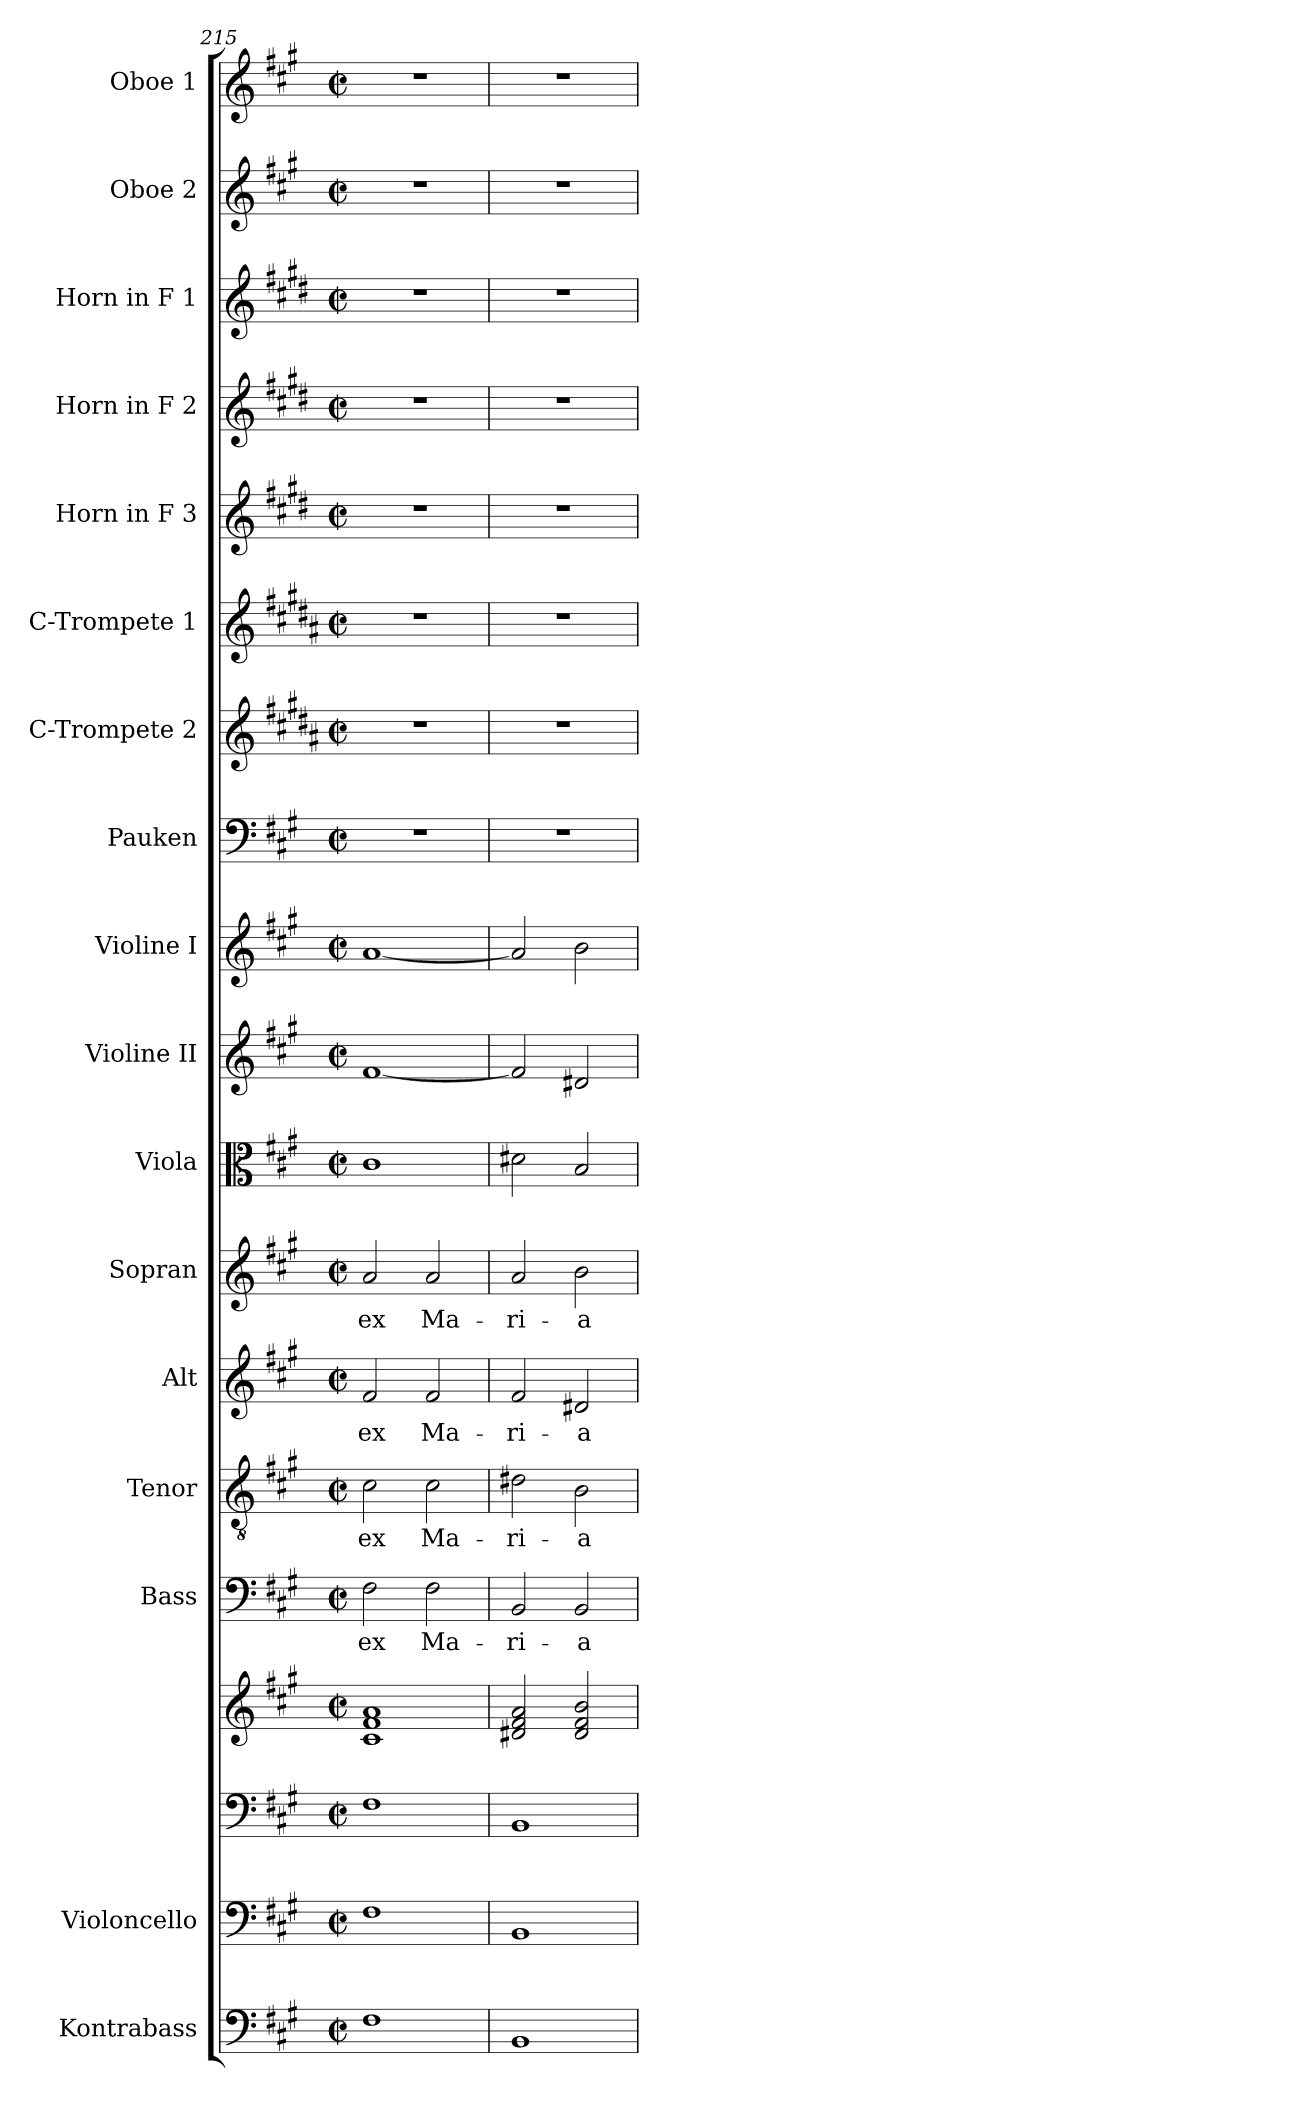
**kern	**kern	**kern	**kern	**kern	**text	**kern	**text	**kern	**text	**kern	**text	**kern	**kern	**kern	**kern	**kern	**kern	**kern	**kern	**kern	**kern	**kern
*part18	*part17	*part16	*part16	*part15	*part15	*part14	*part14	*part13	*part13	*part12	*part12	*part11	*part10	*part9	*part8	*part7	*part6	*part5	*part4	*part3	*part2	*part1
*staff19	*staff18	*staff17	*staff16	*staff15	*staff15	*staff14	*staff14	*staff13	*staff13	*staff12	*staff12	*staff11	*staff10	*staff9	*staff8	*staff7	*staff6	*staff5	*staff4	*staff3	*staff2	*staff1
*I"Kontrabass	*I"Violoncello	*	*	*I"Bass	*	*I"Tenor	*	*I"Alt	*	*I"Sopran	*	*I"Viola	*I"Violine II	*I"Violine I	*I"Pauken	*I"C-Trompete 2	*I"C-Trompete 1	*I"Horn in F 3	*I"Horn in F 2	*I"Horn in F 1	*I"Oboe 2	*I"Oboe 1
*I'Kb.	*I'Vc.	*	*	*I'B.	*	*I'T.	*	*I'A.	*	*I'S.	*	*I'Vla.	*I'Vl. II	*I'Vl. I	*I'Pk.	*I'C Trp. 2	*I'C Trp. 1	*	*	*	*I'Ob. 2	*I'Ob. 1
*clefF4	*clefF4	*clefF4	*clefG2	*clefF4	*	*clefGv2	*	*clefG2	*	*clefG2	*	*clefC3	*clefG2	*clefG2	*clefF4	*clefG2	*clefG2	*clefG2	*clefG2	*clefG2	*clefG2	*clefG2
*ITrd7c12	*	*	*	*	*	*	*	*	*	*	*	*	*	*	*	*ITrd1c2	*ITrd1c2	*ITrd4c7	*ITrd4c7	*ITrd4c7	*	*
*k[f#c#g#]	*k[f#c#g#]	*k[f#c#g#]	*k[f#c#g#]	*k[f#c#g#]	*	*k[f#c#g#]	*	*k[f#c#g#]	*	*k[f#c#g#]	*	*k[f#c#g#]	*k[f#c#g#]	*k[f#c#g#]	*k[f#c#g#]	*k[f#c#g#]	*k[f#c#g#]	*k[f#c#g#]	*k[f#c#g#]	*k[f#c#g#]	*k[f#c#g#]	*k[f#c#g#]
*A:	*A:	*A:	*A:	*A:	*	*A:	*	*A:	*	*A:	*	*A:	*A:	*A:	*A:	*A:	*A:	*A:	*A:	*A:	*A:	*A:
*M2/2	*M2/2	*M2/2	*M2/2	*M2/2	*	*M2/2	*	*M2/2	*	*M2/2	*	*M2/2	*M2/2	*M2/2	*M2/2	*M2/2	*M2/2	*M2/2	*M2/2	*M2/2	*M2/2	*M2/2
*met(c|)	*met(c|)	*met(c|)	*met(c|)	*met(c|)	*	*met(c|)	*	*met(c|)	*	*met(c|)	*	*met(c|)	*met(c|)	*met(c|)	*met(c|)	*met(c|)	*met(c|)	*met(c|)	*met(c|)	*met(c|)	*met(c|)	*met(c|)
=215	=215	=215	=215	=215	=215	=215	=215	=215	=215	=215	=215	=215	=215	=215	=215	=215	=215	=215	=215	=215	=215	=215
!	!	!	!	!	!LO:LY:b	!	!LO:LY:b	!	!LO:LY:b	!	!LO:LY:b	!	!	!	!	!	!	!	!	!	!	!
1FF#	1F#	1F#	1c# 1f# 1a	2F#\	ex	2c#\	ex	2f#/	ex	2a/	ex	1c#	[1f#	[1a	1r	1r	1r	1r	1r	1r	1r	1r
!	!	!	!	!	!LO:LY:b	!	!LO:LY:b	!	!LO:LY:b	!	!LO:LY:b	!	!	!	!	!	!	!	!	!	!	!
.	.	.	.	2F#\	Ma-	2c#\	Ma-	2f#/	Ma-	2a/	Ma-	.	.	.	.	.	.	.	.	.	.	.
=216	=216	=216	=216	=216	=216	=216	=216	=216	=216	=216	=216	=216	=216	=216	=216	=216	=216	=216	=216	=216	=216	=216
!	!	!	!	!	!LO:LY:b	!	!LO:LY:b	!	!LO:LY:b	!	!LO:LY:b	!	!	!	!	!	!	!	!	!	!	!
1BBB	1BB	1BB	2d#X/ 2f#/ 2a/	2BB/	-ri-	2d#X\	-ri-	2f#/	-ri-	2a/	-ri-	2d#X\	2f#/]	2a/]	1r	1r	1r	1r	1r	1r	1r	1r
!	!	!	!	!	!LO:LY:b	!	!LO:LY:b	!	!LO:LY:b	!	!LO:LY:b	!	!	!	!	!	!	!	!	!	!	!
.	.	.	2d#/ 2f#/ 2b/	2BB/	-a	2B\	-a	2d#X/	-a	2b\	-a	2B/	2d#X/	2b\	.	.	.	.	.	.	.	.
=	=	=	=	=	=	=	=	=	=	=	=	=	=	=	=	=	=	=	=	=	=	=
*-	*-	*-	*-	*-	*-	*-	*-	*-	*-	*-	*-	*-	*-	*-	*-	*-	*-	*-	*-	*-	*-	*-
